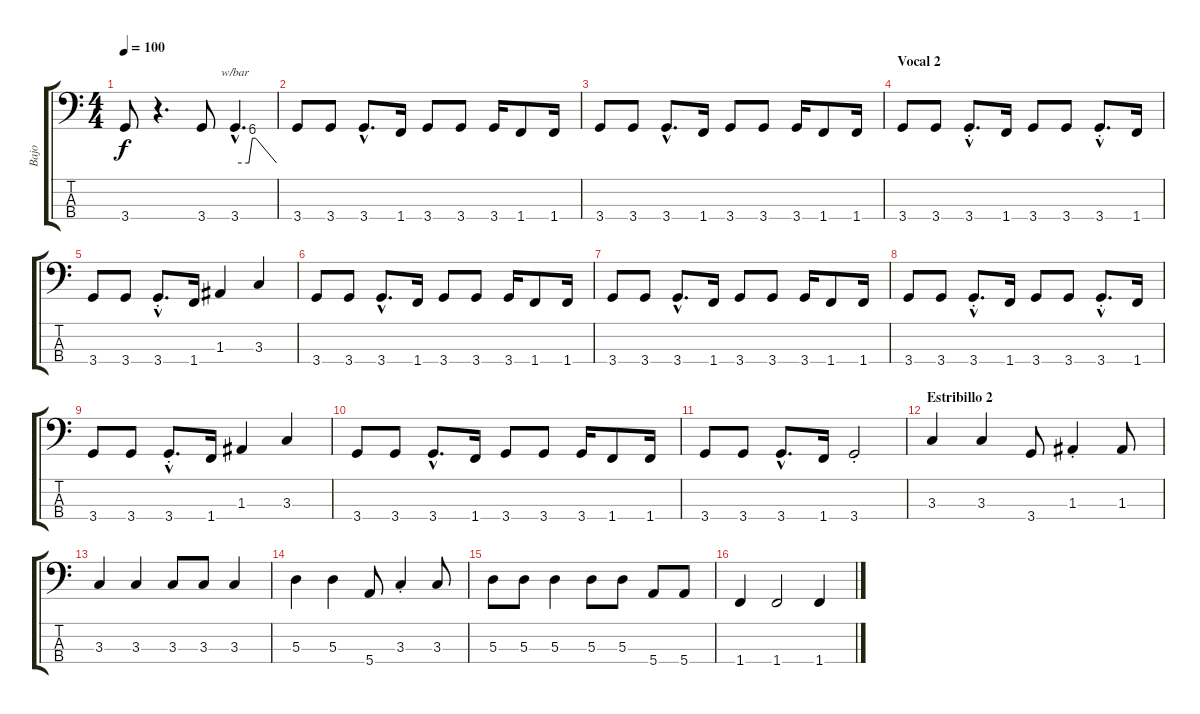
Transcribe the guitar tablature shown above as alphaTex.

\track ("Bajo" "Bajo") {instrument electricbasspick}
\staff {score tabs}
\tuning (G2 D2 A1 E1) {hide}
\ts (4 4)
\tempo 100
\clef f4
\ks c
3.4.8{dy f} r.4{d} 3.4.8 3.4{hac}.4{d tbe (custom default 0 0 20 0 25 24 30 24 60 0)} |
3.4.8 3.4.8 3.4{hac}.8{d} 1.4.16 3.4.8 3.4.8 3.4.16 1.4.8 1.4.16 |
3.4.8 3.4.8 3.4{hac}.8{d} 1.4.16 3.4.8 3.4.8 3.4.16 1.4.8 1.4.16 |
\section ("" "Vocal 2")
3.4.8 3.4.8 3.4{hac st}.8{d} 1.4.16 3.4.8 3.4.8 3.4{hac st}.8{d} 1.4.16 |
3.4.8 3.4.8 3.4{hac st}.8{d} 1.4.16 1.3.4 3.3.4 |
3.4.8 3.4.8 3.4{hac}.8{d} 1.4.16 3.4.8 3.4.8 3.4.16 1.4.8 1.4.16 |
3.4.8 3.4.8 3.4{hac}.8{d} 1.4.16 3.4.8 3.4.8 3.4.16 1.4.8 1.4.16 |
3.4.8 3.4.8 3.4{hac st}.8{d} 1.4.16 3.4.8 3.4.8 3.4{hac st}.8{d} 1.4.16 |
3.4.8 3.4.8 3.4{hac st}.8{d} 1.4.16 1.3.4 3.3.4 |
3.4.8 3.4.8 3.4{hac}.8{d} 1.4.16 3.4.8 3.4.8 3.4.16 1.4.8 1.4.16 |
3.4.8 3.4.8 3.4{hac}.8{d} 1.4.16 3.4{st}.2 |
\section ("" "Estribillo 2")
3.3.4 3.3.4 3.4.8 1.3{st}.4 1.3.8 |
3.3.4 3.3.4 3.3.8 3.3.8 3.3.4 |
5.3.4 5.3.4 5.4.8 3.3{st}.4 3.3.8 |
5.3.8 5.3.8 5.3.4 5.3.8 5.3.8 5.4.8 5.4.8 |
1.4.4 1.4.2 1.4.4
